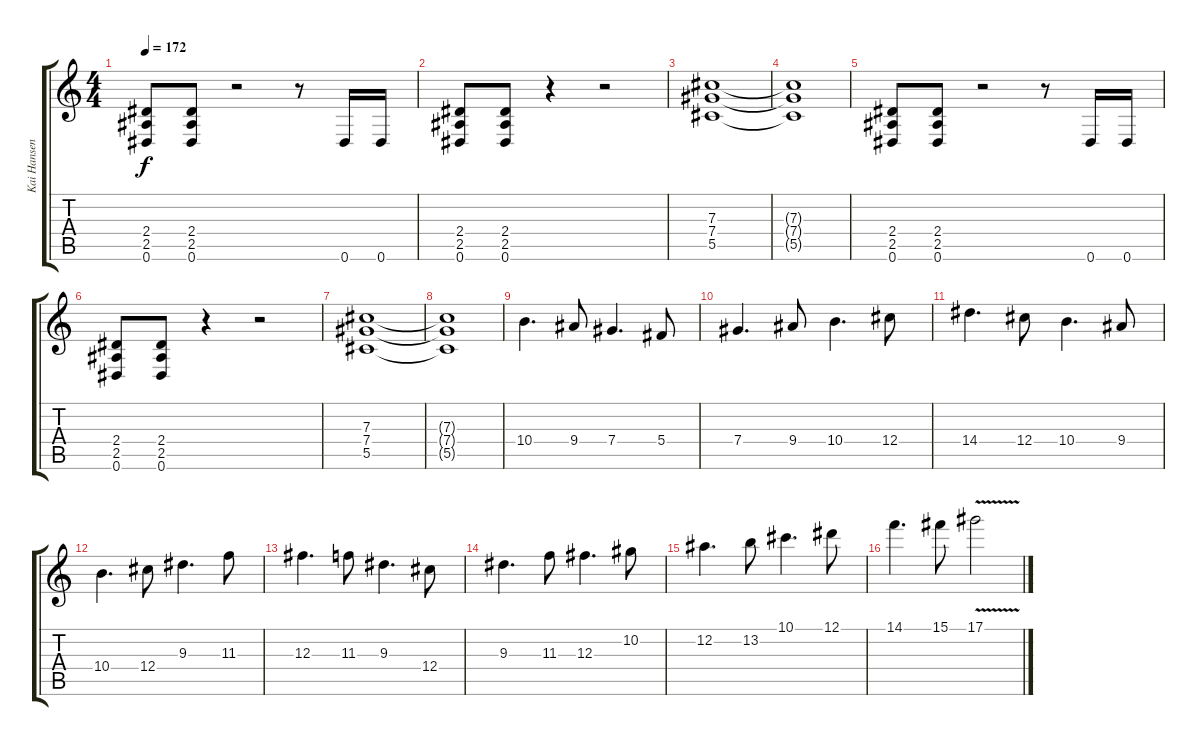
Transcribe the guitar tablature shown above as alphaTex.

\track ("Kai Hansen - Guitar" "Kai Hansen") {instrument distortionguitar}
\staff {score tabs}
\tuning (Eb4 Bb3 Gb3 Db3 Ab2 Eb2) {hide}
\ts (4 4)
\tempo 172
\clef g2
\ks c
(2.4 2.5 0.6).8{dy f} (2.4 2.5 0.6).8 r.2 r.8 0.6.16 0.6.16 |
(2.4 2.5 0.6).8 (2.4 2.5 0.6).8 r.4 r.2 |
(7.3 7.4 5.5).1 |
(7.3{t} 7.4{t} 5.5{t}).1 |
(2.4 2.5 0.6).8 (2.4 2.5 0.6).8 r.2 r.8 0.6.16 0.6.16 |
(2.4 2.5 0.6).8 (2.4 2.5 0.6).8 r.4 r.2 |
(7.3 7.4 5.5).1 |
(7.3{t} 7.4{t} 5.5{t}).1 |
10.4.4{d} 9.4.8 7.4.4{d} 5.4.8 |
7.4.4{d} 9.4.8 10.4.4{d} 12.4.8 |
14.4.4{d} 12.4.8 10.4.4{d} 9.4.8 |
10.4.4{d} 12.4.8 9.3.4{d} 11.3.8 |
12.3.4{d} 11.3.8 9.3.4{d} 12.4.8 |
9.3.4{d} 11.3.8 12.3.4{d} 10.2.8 |
12.2.4{d} 13.2.8 10.1.4{d} 12.1.8 |
14.1.4{d} 15.1.8 17.1{v}.2
